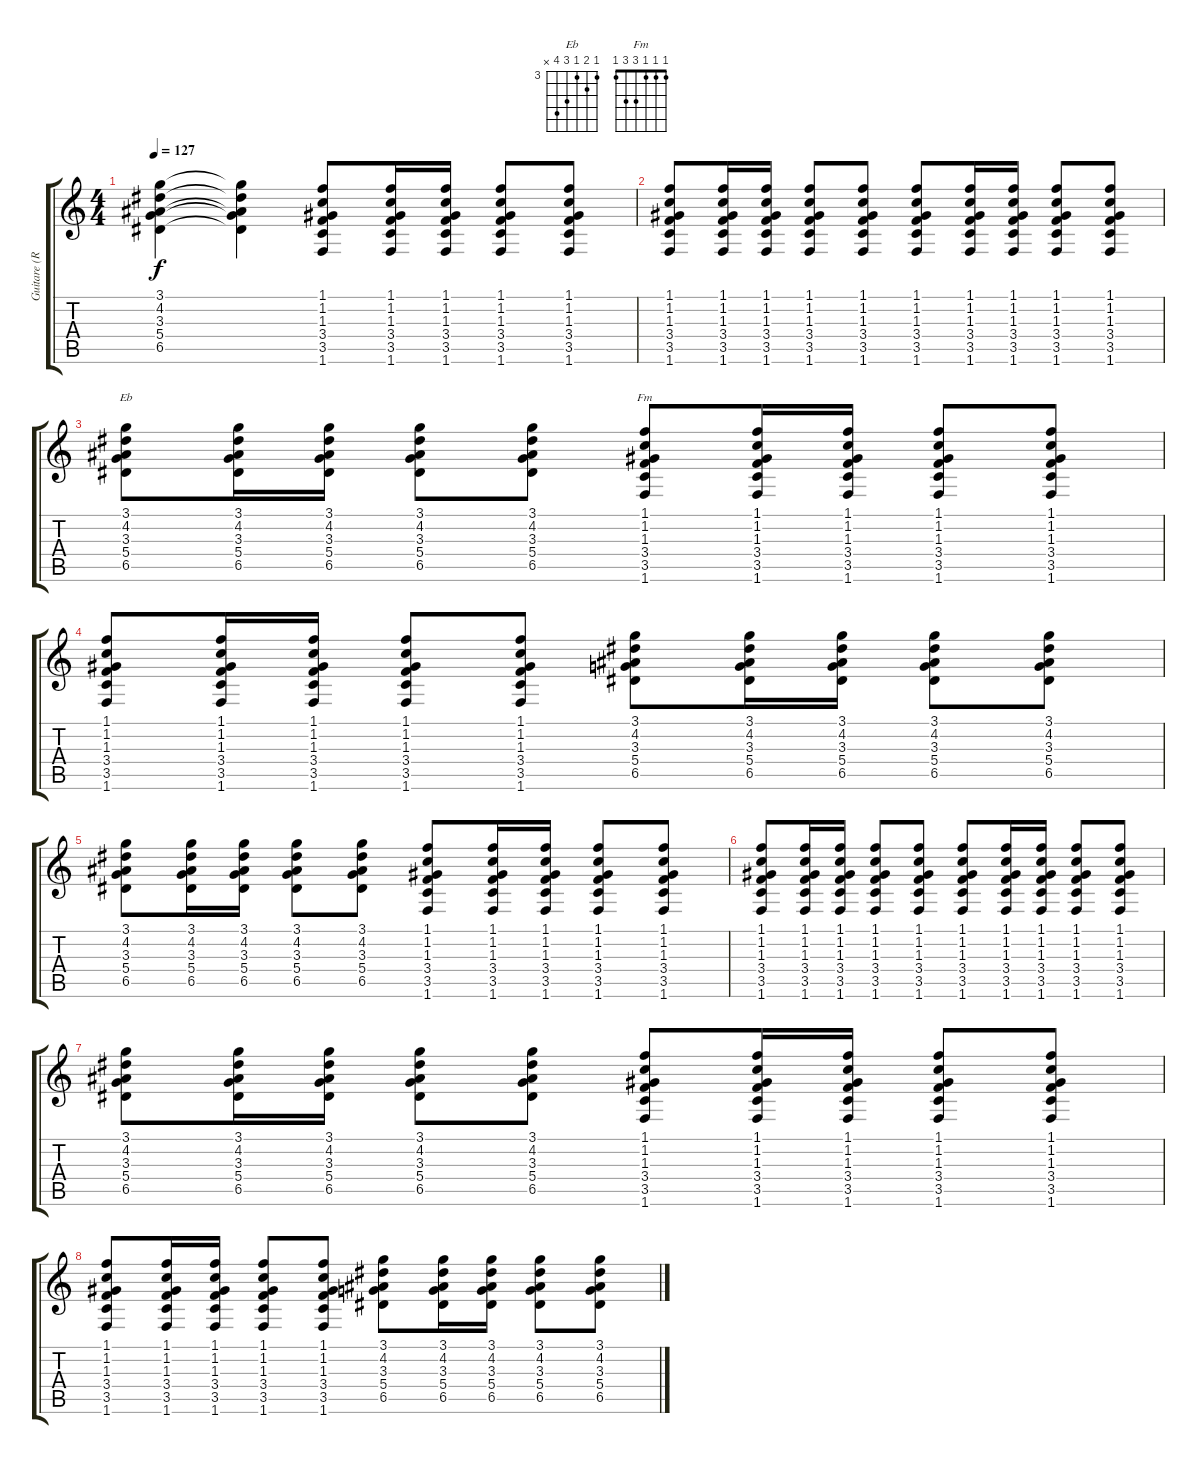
\track ("Guitare (Renaud Séchan)" "Guitare (R") {instrument acousticguitarsteel}
\staff {score tabs}
\tuning (E4 B3 G3 D3 A2 E2) {hide}
\chord ("Eb" 3 4 3 5 6 x) {firstfret 3}
\chord ("Fm" 1 1 1 3 3 1)
\ts (4 4)
\tempo 127
\clef g2
\ks c
(3.1{t} 4.2{t} 3.3{t} 5.4{t} 6.5{t}).4{dy f} (3.1{t} 4.2{t} 3.3{t} 5.4{t} 6.5{t}).4 (1.1 1.2 1.3 3.4 3.5 1.6).8 (1.1 1.2 1.3 3.4 3.5 1.6).16 (1.1 1.2 1.3 3.4 3.5 1.6).16 (1.1 1.2 1.3 3.4 3.5 1.6).8 (1.1 1.2 1.3 3.4 3.5 1.6).8 |
(1.1 1.2 1.3 3.4 3.5 1.6).8 (1.1 1.2 1.3 3.4 3.5 1.6).16 (1.1 1.2 1.3 3.4 3.5 1.6).16 (1.1 1.2 1.3 3.4 3.5 1.6).8 (1.1 1.2 1.3 3.4 3.5 1.6).8 (1.1 1.2 1.3 3.4 3.5 1.6).8 (1.1 1.2 1.3 3.4 3.5 1.6).16 (1.1 1.2 1.3 3.4 3.5 1.6).16 (1.1 1.2 1.3 3.4 3.5 1.6).8 (1.1 1.2 1.3 3.4 3.5 1.6).8 |
(3.1 4.2 3.3 5.4 6.5).8{ch "Eb"} (3.1 4.2 3.3 5.4 6.5).16 (3.1 4.2 3.3 5.4 6.5).16 (3.1 4.2 3.3 5.4 6.5).8 (3.1 4.2 3.3 5.4 6.5).8 (1.1 1.2 1.3 3.4 3.5 1.6).8{ch "Fm"} (1.1 1.2 1.3 3.4 3.5 1.6).16 (1.1 1.2 1.3 3.4 3.5 1.6).16 (1.1 1.2 1.3 3.4 3.5 1.6).8 (1.1 1.2 1.3 3.4 3.5 1.6).8 |
(1.1 1.2 1.3 3.4 3.5 1.6).8 (1.1 1.2 1.3 3.4 3.5 1.6).16 (1.1 1.2 1.3 3.4 3.5 1.6).16 (1.1 1.2 1.3 3.4 3.5 1.6).8 (1.1 1.2 1.3 3.4 3.5 1.6).8 (3.1 4.2 3.3 5.4 6.5).8 (3.1 4.2 3.3 5.4 6.5).16 (3.1 4.2 3.3 5.4 6.5).16 (3.1 4.2 3.3 5.4 6.5).8 (3.1 4.2 3.3 5.4 6.5).8 |
(3.1 4.2 3.3 5.4 6.5).8 (3.1 4.2 3.3 5.4 6.5).16 (3.1 4.2 3.3 5.4 6.5).16 (3.1 4.2 3.3 5.4 6.5).8 (3.1 4.2 3.3 5.4 6.5).8 (1.1 1.2 1.3 3.4 3.5 1.6).8 (1.1 1.2 1.3 3.4 3.5 1.6).16 (1.1 1.2 1.3 3.4 3.5 1.6).16 (1.1 1.2 1.3 3.4 3.5 1.6).8 (1.1 1.2 1.3 3.4 3.5 1.6).8 |
(1.1 1.2 1.3 3.4 3.5 1.6).8 (1.1 1.2 1.3 3.4 3.5 1.6).16 (1.1 1.2 1.3 3.4 3.5 1.6).16 (1.1 1.2 1.3 3.4 3.5 1.6).8 (1.1 1.2 1.3 3.4 3.5 1.6).8 (1.1 1.2 1.3 3.4 3.5 1.6).8 (1.1 1.2 1.3 3.4 3.5 1.6).16 (1.1 1.2 1.3 3.4 3.5 1.6).16 (1.1 1.2 1.3 3.4 3.5 1.6).8 (1.1 1.2 1.3 3.4 3.5 1.6).8 |
(3.1 4.2 3.3 5.4 6.5).8 (3.1 4.2 3.3 5.4 6.5).16 (3.1 4.2 3.3 5.4 6.5).16 (3.1 4.2 3.3 5.4 6.5).8 (3.1 4.2 3.3 5.4 6.5).8 (1.1 1.2 1.3 3.4 3.5 1.6).8 (1.1 1.2 1.3 3.4 3.5 1.6).16 (1.1 1.2 1.3 3.4 3.5 1.6).16 (1.1 1.2 1.3 3.4 3.5 1.6).8 (1.1 1.2 1.3 3.4 3.5 1.6).8 |
(1.1 1.2 1.3 3.4 3.5 1.6).8 (1.1 1.2 1.3 3.4 3.5 1.6).16 (1.1 1.2 1.3 3.4 3.5 1.6).16 (1.1 1.2 1.3 3.4 3.5 1.6).8 (1.1 1.2 1.3 3.4 3.5 1.6).8 (3.1 4.2 3.3 5.4 6.5).8 (3.1 4.2 3.3 5.4 6.5).16 (3.1 4.2 3.3 5.4 6.5).16 (3.1 4.2 3.3 5.4 6.5).8 (3.1 4.2 3.3 5.4 6.5).8
